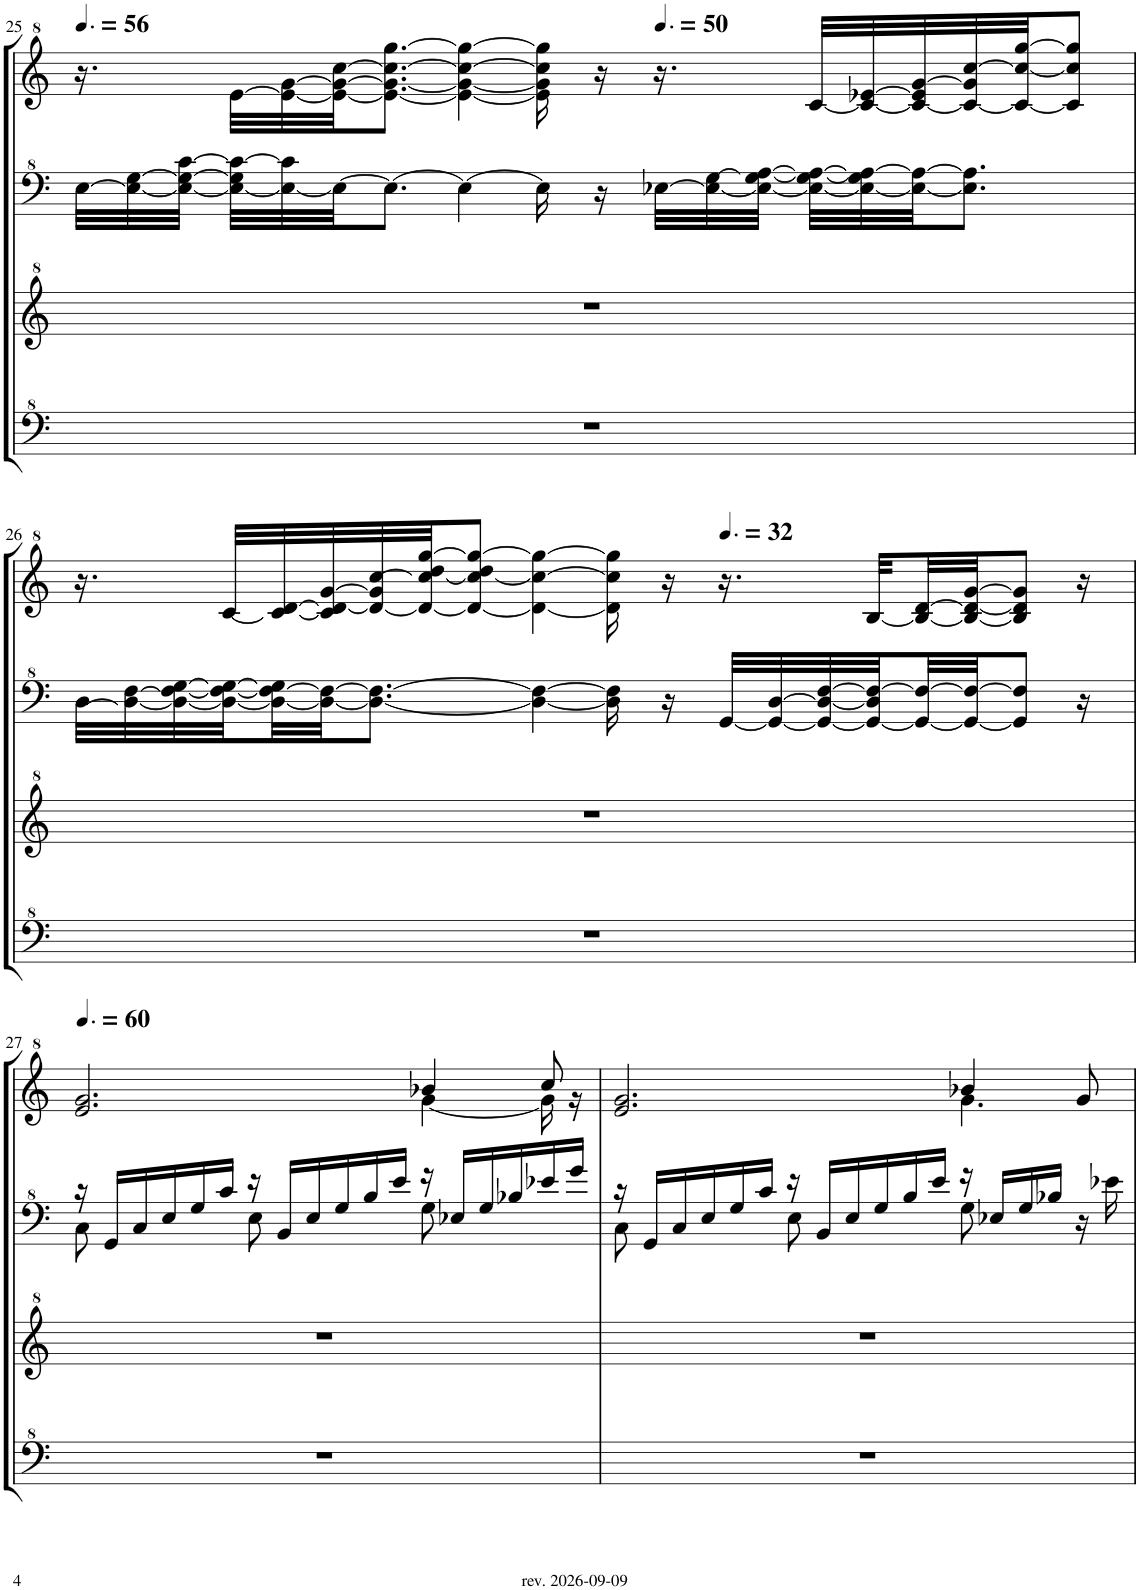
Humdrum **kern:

**kern	**kern	**kern	**kern
*part1	*part1	*part1	*part1
*staff4	*staff3	*staff2	*staff1
*I"Model III	*	*	*
!!LO:PB:g=z
*clefF^4	*clefG^2	*clefF^4	*clefG^2
*k[]	*k[]	*k[]	*k[]
*M9/8	*M9/8	*M9/8	*M9/8
*MM84	*MM84	*MM84	*MM84
=25	=25	=25	=25
8%9r	8%9r	[32e\LLL	16.r
.	.	32e\_ [32g\	.
.	.	32e\_ 32g\_ [32cc\JJJ	.
.	.	32e\_ 32g\] 32cc\_LLL	[32ee\LLL
.	.	32e\_ 32cc\]	32ee\_ [32gg\
.	.	32e\JJ_	32ee\_ 32gg\_ [32ccc\JJ
.	.	8.e\J_	8.ee\_ 8.gg\_ 8.ccc\_ [8.ggg\J
.	.	4e\_	4ee\_ 4gg\_ 4ccc\_ 4ggg\_
.	.	16e\]	16ee\] 16gg\] 16ccc\] 16ggg\]
.	.	16r	16r
*	*	*	*MM75
.	.	[32e-X\LLL	16.r
.	.	32e-\_ [32g\	.
.	.	32e-\_ 32g\_ [32a\JJJ	.
.	.	32e-\_ 32g\_ 32a\_LLL	[32cc/LLL
.	.	32e-\_ 32g\] 32a\_	32cc/_ [32ee-X/
.	.	32e-\_ 32a\_JJ	32cc/_ 32ee-/] [32gg/
.	.	8.e-\] 8.a\]J	32cc/_ 32gg/] [32ccc/
.	.	.	32cc/_ 32ccc/_ [32ggg/JJ
.	.	.	8cc/] 8ccc/] 8ggg/]J
!!LO:LB:g=z
=26	=26	=26	=26
8%9r	8%9r	[32d\LLL	16.r
.	.	32d\_ [32f\	.
.	.	32d\_ 32f\_ [32g\	.
.	.	32d\_ 32f\_ 32g\_	[32cc/LLL
.	.	32d\_ 32f\_ 32g\]	32cc/_ [32dd/
.	.	32d\_ 32f\_JJ	32cc/] 32dd/_ [32gg/
.	.	8.d\_ 8.f\_J	32dd/_ 32gg/] [32ccc/
.	.	.	32dd/_ 32ccc/_ 32ddd/ [32ggg/JJ
.	.	.	8dd/_ 8ccc/_ 8ddd/ 8ggg/_J
.	.	4d\_ 4f\_	4dd\_ 4ccc\_ 4ggg\_
.	.	16d\] 16f\]	16dd\] 16ccc\] 16ggg\]
.	.	16r	16r
*	*	*	*MM48
.	.	[32G/LLL	16.r
.	.	32G/_ [32d/	.
.	.	32G/_ 32d/_ [32f/	.
.	.	32G/_ 32d/] 32f/_	[32b/LLL
.	.	32G/_ 32f/_	32b/_ [32dd/
.	.	32G/_ 32f/_JJ	32b/_ 32dd/_ [32gg/JJ
.	.	8G/] 8f/]J	8b/] 8dd/] 8gg/]J
.	.	16r	16r
!!LO:LB:g=z
=27	=27	=27	=27
*	*	*	*MM90
*	*	*^	*^
8%9r	8%9r	16r	8c\	2.ee/ 2.gg/	2.ryy
.	.	16G/LL	.	.	.
.	.	16c/	4ryy	.	.
.	.	16e/	.	.	.
.	.	16g/	.	.	.
.	.	16cc/JJ	.	.	.
.	.	16r	8e\	.	.
.	.	16B/LL	.	.	.
.	.	16e/	4ryy	.	.
.	.	16g/	.	.	.
.	.	16b/	.	.	.
.	.	16ee/JJ	.	.	.
.	.	16r	8g\	4bb-X/	[4gg\
.	.	16e-X/LL	.	.	.
.	.	16g/	4ryy	.	.
.	.	16b-X/	.	.	.
.	.	16ee-X/	.	8ccc/	16gg\]
.	.	16gg/JJ	.	.	16r
=28	=28	=28	=28	=28	=28
8%9r	8%9r	16r	8c\	2.ee/ 2.gg/	2.ryy
.	.	16G/LL	.	.	.
.	.	16c/	4ryy	.	.
.	.	16e/	.	.	.
.	.	16g/	.	.	.
.	.	16cc/JJ	.	.	.
.	.	16r	8e\	.	.
.	.	16B/LL	.	.	.
.	.	16e/	4ryy	.	.
.	.	16g/	.	.	.
.	.	16b/	.	.	.
.	.	16ee/JJ	.	.	.
.	.	16r	8g\	4bb-X/	4.gg\
.	.	16e-X/LL	.	.	.
.	.	16g/	4ryy	.	.
.	.	16b-X/JJ	.	.	.
.	.	16r	.	8gg/	.
.	.	16ee-X\	.	.	.
*	*	*v	*v	*	*
*	*	*	*v	*v
=	=	=	=
*-	*-	*-	*-
